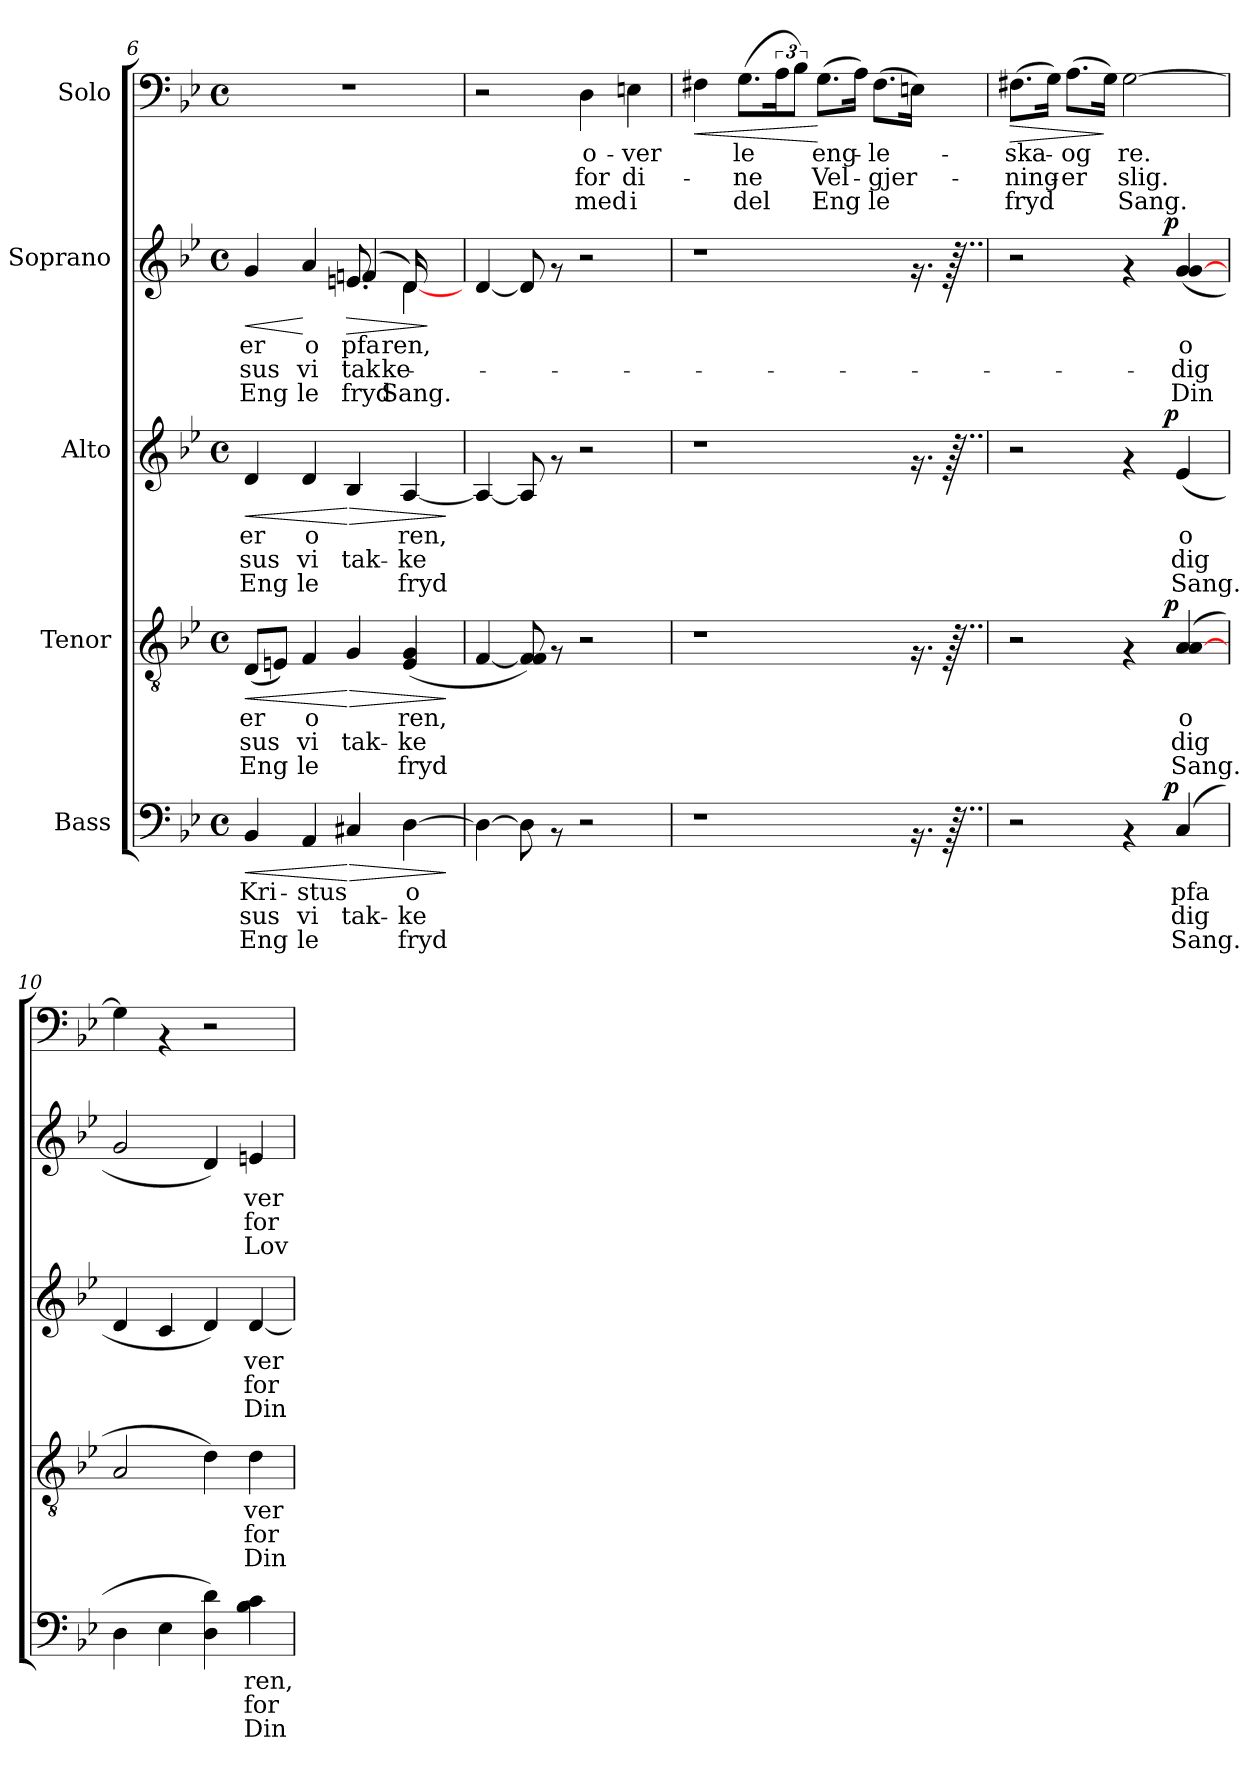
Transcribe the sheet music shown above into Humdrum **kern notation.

**kern	**text	**text	**text	**dynam	**kern	**text	**text	**text	**dynam	**kern	**text	**text	**text	**dynam	**kern	**text	**text	**text	**dynam	**kern	**text	**text	**text	**dynam
*part5	*part5	*part5	*part5	*part5	*part4	*part4	*part4	*part4	*part4	*part3	*part3	*part3	*part3	*part3	*part2	*part2	*part2	*part2	*part2	*part1	*part1	*part1	*part1	*part1
*staff5	*staff5	*staff5	*staff5	*staff5	*staff4	*staff4	*staff4	*staff4	*staff4	*staff3	*staff3	*staff3	*staff3	*staff3	*staff2	*staff2	*staff2	*staff2	*staff2	*staff1	*staff1	*staff1	*staff1	*staff1
*I"Bass	*	*	*	*	*I"Tenor	*	*	*	*	*I"Alto	*	*	*	*	*I"Soprano	*	*	*	*	*I"Solo	*	*	*	*
!!LO:LB:g=z
*clefF4	*	*	*	*	*clefGv2	*	*	*	*	*clefG2	*	*	*	*	*clefG2	*	*	*	*	*clefF4	*	*	*	*
*k[b-e-]	*	*	*	*	*k[b-e-]	*	*	*	*	*k[b-e-]	*	*	*	*	*k[b-e-]	*	*	*	*	*k[b-e-]	*	*	*	*
*B-:	*	*	*	*	*B-:	*	*	*	*	*B-:	*	*	*	*	*B-:	*	*	*	*	*B-:	*	*	*	*
*M4/4	*	*	*	*	*M4/4	*	*	*	*	*M4/4	*	*	*	*	*M4/4	*	*	*	*	*M4/4	*	*	*	*
*met(c)	*	*	*	*	*met(c)	*	*	*	*	*met(c)	*	*	*	*	*met(c)	*	*	*	*	*met(c)	*	*	*	*
=6	=6	=6	=6	=6	=6	=6	=6	=6	=6	=6	=6	=6	=6	=6	=6	=6	=6	=6	=6	=6	=6	=6	=6	=6
!	!LO:LY:b:rj	!LO:LY:b:rj	!LO:LY:b:rj	!LO:HP:b	!	!LO:LY:b:rj	!LO:LY:b:rj	!LO:LY:b:rj	!LO:HP:b	!	!LO:LY:b:rj	!LO:LY:b:rj	!LO:LY:b:rj	!LO:HP:b	!	!LO:LY:b:rj	!LO:LY:b:rj	!LO:LY:b:rj	!LO:HP:b	!	!	!	!	!
*	*	*	*	*	*	*	*	*	*	*	*	*	*	*	*^	*	*	*	*	*	*	*	*	*
*	*	*	*	*	*	*	*	*	*	*	*	*	*	*	*	*^	*	*	*	*	*	*	*	*	*
4BB-/	Kri-	-sus	Eng	<	(<8D/L	er	-sus	Eng	<	4d/	er	-sus	Eng	<	4g/	4ryy	2.ryy	er	-sus	Eng	<	1r	.	.	.	.
.	.	.	.	.	8En/J)	.	.	.	.	.	.	.	.	.	.	.	.	.	.	.	.	.	.	.	.	.
!	!LO:LY:b:rj	!LO:LY:b:rj	!LO:LY:b:rj	!	!	!LO:LY:b:rj	!LO:LY:b:rj	!LO:LY:b:rj	!	!	!LO:LY:b:rj	!LO:LY:b:rj	!LO:LY:b:rj	!	!	!	!	!LO:LY:b:rj	!LO:LY:b:rj	!LO:LY:b:rj	!	!	!	!	!	!
4AA/	-stus	vi	le	.	4F/	o	vi	le	.	4d/	o	vi	le	.	4ryy	4a/	.	o	-vi	le	[	.	.	.	.	.
!	!	!LO:LY:b:rj	!	!LO:HP:n=1:b	!	!	!LO:LY:b:rj	!	!LO:HP:n=1:b	!	!	!LO:LY:b:rj	!	!LO:HP:n=1:b	!	!	!	!LO:LY:b:rj	!LO:LY:b:rj	!LO:LY:b:rj	!LO:HP:b	!	!	!	!	!
4C#X/	.	tak-	.	[ >	4G/	.	tak-	.	[ >	4B-/	.	tak-	.	[ >	8.en/	(<4fn/	.	pfa	tak-	fryd	>	.	.	.	.	.
.	.	.	.	.	.	.	.	.	.	.	.	.	.	.	16.ryy	.	.	.	.	.	.	.	.	.	.	.
!	!LO:LY:b:rj	!LO:LY:b:rj	!LO:LY:b:rj	!	!	!LO:LY:b:rj	!LO:LY:b:rj	!LO:LY:b:rj	!	!	!LO:LY:b:rj	!LO:LY:b:rj	!LO:LY:b:rj	!	!	!	!	!LO:LY:b:rj	!LO:LY:b:rj	!LO:LY:b:rj	!	!	!	!	!	!
[>4D\	o	-ke	fryd	.	(<4E/ 4G/	ren,	-ke	fryd	.	[<4A/	ren,	-ke	fryd	.	.	[<4d\	16d/)	ren,	ke	Sang.	.	.	.	.	.	.
.	.	.	.	.	.	.	.	.	.	.	.	.	.	.	8..ryy	.	.	.	.	.	.	.	.	.	.	.
.	.	.	.	.	.	.	.	.	.	.	.	.	.	.	.	.	8.ryy	.	.	.	]	.	.	.	.	.
*	*	*	*	*	*	*	*	*	*	*	*	*	*	*	*v	*v	*v	*	*	*	*	*	*	*	*	*
.	.	.	.	]	.	.	.	.	]	.	.	.	.	]	.	.	.	.	.	.	.	.	.	.
=7	=7	=7	=7	=7	=7	=7	=7	=7	=7	=7	=7	=7	=7	=7	=7	=7	=7	=7	=7	=7	=7	=7	=7	=7
4D\_	.	.	.	.	[<4F/	.	.	.	.	4A/_	.	.	.	.	[<4d/	.	.	.	.	2r	.	.	.	.
8D\]	.	.	.	.	8F/] 8F/)	.	.	.	.	8A/]	.	.	.	.	8d/]	.	.	.	.	.	.	.	.	.
8rAA	.	.	.	.	8rF	.	.	.	.	8rf	.	.	.	.	8rf	.	.	.	.	.	.	.	.	.
!	!	!	!	!	!	!	!	!	!	!	!	!	!	!	!	!	!	!	!	!	!LO:LY:b:rj	!LO:LY:b:rj	!LO:LY:b:rj	!
2r	.	.	.	.	2r	.	.	.	.	2r	.	.	.	.	2r	.	.	.	.	4D\	o-	for	med	.
!	!	!	!	!	!	!	!	!	!	!	!	!	!	!	!	!	!	!	!	!	!LO:LY:b:rj	!LO:LY:b:rj	!LO:LY:b:rj	!
.	.	.	.	.	.	.	.	.	.	.	.	.	.	.	.	.	.	.	.	4En\	-ver	di-	i	.
=8	=8	=8	=8	=8	=8	=8	=8	=8	=8	=8	=8	=8	=8	=8	=8	=8	=8	=8	=8	=8	=8	=8	=8	=8
!	!	!	!	!	!	!	!	!	!	!	!	!	!	!	!	!	!	!	!	!	!	!	!	!LO:HP:b
1r	.	.	.	.	1r	.	.	.	.	1r	.	.	.	.	1r	.	.	.	.	4F#X\	.	.	.	<
!	!	!	!	!	!	!	!	!	!	!	!	!	!	!	!	!	!	!	!	!	!LO:LY:b:rj	!LO:LY:b:rj	!LO:LY:b:rj	!
.	.	.	.	.	.	.	.	.	.	.	.	.	.	.	.	.	.	.	.	(>8.G\L	-le	-ne	del	.
.	.	.	.	.	.	.	.	.	.	.	.	.	.	.	.	.	.	.	.	24A\k	.	.	.	.
.	.	.	.	.	.	.	.	.	.	.	.	.	.	.	.	.	.	.	.	12B-\J)	.	.	.	.
!	!	!	!	!	!	!	!	!	!	!	!	!	!	!	!	!	!	!	!	!	!LO:LY:b:rj	!LO:LY:b:rj	!LO:LY:b:rj	!
.	.	.	.	.	.	.	.	.	.	.	.	.	.	.	.	.	.	.	.	(>8.G\L	eng-	Vel-	Eng	[
.	.	.	.	.	.	.	.	.	.	.	.	.	.	.	.	.	.	.	.	16A\Jk)	.	.	.	.
!	!	!	!	!	!	!	!	!	!	!	!	!	!	!	!	!	!	!	!	!	!LO:LY:b:rj	!LO:LY:b:rj	!LO:LY:b:rj	!
.	.	.	.	.	.	.	.	.	.	.	.	.	.	.	.	.	.	.	.	(>8.F#\L	-le-	-gjer-	le	.
16.rAA	.	.	.	.	16.rF	.	.	.	.	16.rf	.	.	.	.	16.rf	.	.	.	.	16En\Jk)	.	.	.	.
.	.	.	.	.	.	.	.	.	.	.	.	.	.	.	.	.	.	.	.	32ryy	.	.	.	.
128..rAA	.	.	.	.	128..rF	.	.	.	.	128..rf	.	.	.	.	128..rf	.	.	.	.	128..ryy	.	.	.	.
=9	=9	=9	=9	=9	=9	=9	=9	=9	=9	=9	=9	=9	=9	=9	=9	=9	=9	=9	=9	=9	=9	=9	=9	=9
!	!	!	!	!	!	!	!	!	!	!	!	!	!	!	!	!	!	!	!	!	!LO:LY:b:rj	!LO:LY:b:rj	!LO:LY:b:rj	!LO:HP:b
*^	*	*	*	*	*^	*	*	*	*	*^	*	*	*	*	*^	*	*	*	*	*	*	*	*	*
2r	2ryy	.	.	.	.	2r	2ryy	.	.	.	.	2r	2ryy	.	.	.	.	2r	2ryy	.	.	.	.	(<8.F#X\L	-ska-	-ning-	fryd	>
.	.	.	.	.	.	.	.	.	.	.	.	.	.	.	.	.	.	.	.	.	.	.	.	16G\Jk)	.	.	.	.
!	!	!	!	!	!	!	!	!	!	!	!	!	!	!	!	!	!	!	!	!	!	!	!	!	!LO:LY:b:rj	!LO:LY:b:rj	!	!
.	.	.	.	.	.	.	.	.	.	.	.	.	.	.	.	.	.	.	.	.	.	.	.	(<8.A\L	-og	-er	.	.
.	.	.	.	.	.	.	.	.	.	.	.	.	.	.	.	.	.	.	.	.	.	.	.	16G\Jk)	.	.	.	]
!	!	!	!	!	!	!	!	!	!	!	!	!	!	!	!	!	!	!	!	!	!	!	!	!	!LO:LY:b:rj	!LO:LY:b:rj	!LO:LY:b:rj	!
4rAA	8..ryy	.	.	.	.	4rF	8..ryy	.	.	.	.	4rf	8..ryy	.	.	.	.	4rf	8..ryy	.	.	.	.	[>2G\	re.	slig.	Sang.	.
!	!	!	!	!	!LO:DY:a	!	!	!	!	!	!LO:DY:a	!	!	!	!	!	!LO:DY:a	!	!	!	!	!	!LO:DY:a	!	!	!	!	!
.	4ryy	.	.	.	p	.	4ryy	.	.	.	p	.	4ryy	.	.	.	p	.	4ryy	.	.	.	p	.	.	.	.	.
!	!	!LO:LY:b:rj	!LO:LY:b:rj	!LO:LY:b:rj	!	!	!	!LO:LY:b:rj	!LO:LY:b:rj	!LO:LY:b:rj	!	!	!	!LO:LY:b:rj	!LO:LY:b:rj	!LO:LY:b:rj	!	!	!	!LO:LY:b:rj	!LO:LY:b:rj	!LO:LY:b:rj	!	!	!	!	!	!
(4C/	.	pfa	dig	Sang.	.	(4A/ [<4A/	.	o	dig	Sang.	.	(<4e-/	.	o	dig	Sang.	.	(<4g/ [<4g/	.	o	dig	Din	.	.	.	.	.	.
.	32ryy	.	.	.	.	.	32ryy	.	.	.	.	.	32ryy	.	.	.	.	.	32ryy	.	.	.	.	.	.	.	.	.
*v	*v	*	*	*	*	*	*	*	*	*	*	*v	*v	*	*	*	*	*v	*v	*	*	*	*	*	*	*	*	*
*	*	*	*	*	*v	*v	*	*	*	*	*	*	*	*	*	*	*	*	*	*	*	*	*	*	*
=10	=10	=10	=10	=10	=10	=10	=10	=10	=10	=10	=10	=10	=10	=10	=10	=10	=10	=10	=10	=10	=10	=10	=10	=10
4D\	.	.	.	.	2A/	.	.	.	.	4d/	.	.	.	.	2g/	.	.	.	.	4G\]	.	.	.	.
4E-\	.	.	.	.	.	.	.	.	.	4c/	.	.	.	.	.	.	.	.	.	4rAA	.	.	.	.
4D\ 4d\)	.	.	.	.	4d\)	.	.	.	.	4d/)	.	.	.	.	4d/)	.	.	.	.	2r	.	.	.	.
!	!LO:LY:b:rj	!LO:LY:b:rj	!LO:LY:b:rj	!	!	!LO:LY:b:rj	!LO:LY:b:rj	!LO:LY:b:rj	!	!	!LO:LY:b:rj	!LO:LY:b:rj	!LO:LY:b:rj	!	!	!LO:LY:b:rj	!LO:LY:b:rj	!LO:LY:b:rj	!	!	!	!	!	!
(>4B-\ 4c\	ren,	for	Din	.	4d\	ver	for	Din	.	[>4d/	ver	for	Din	.	4en/	ver	for	Lov	.	.	.	.	.	.
=	=	=	=	=	=	=	=	=	=	=	=	=	=	=	=	=	=	=	=	=	=	=	=	=
*-	*-	*-	*-	*-	*-	*-	*-	*-	*-	*-	*-	*-	*-	*-	*-	*-	*-	*-	*-	*-	*-	*-	*-	*-
